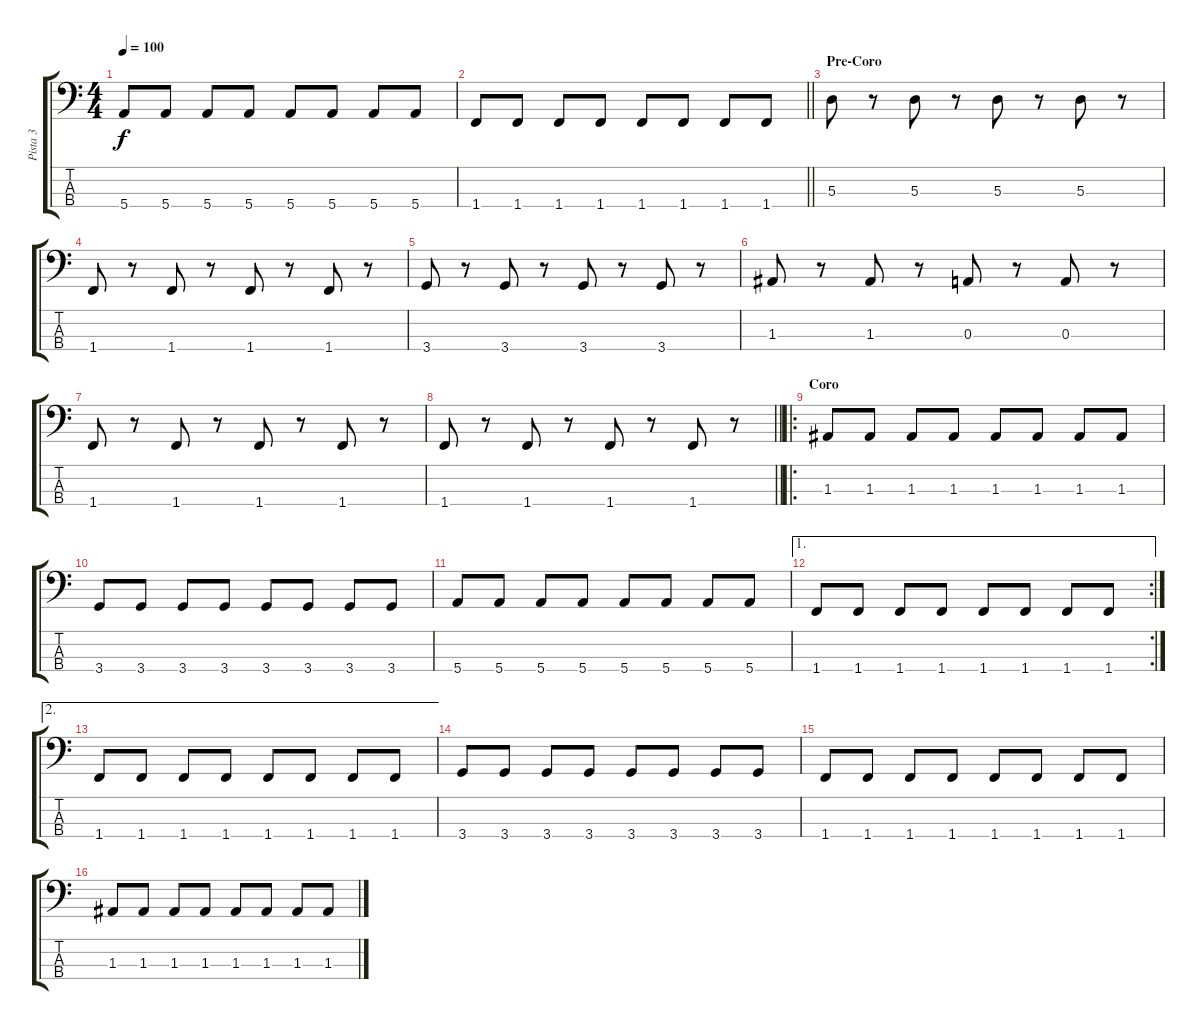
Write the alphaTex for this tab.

\track ("Pista 3" "Pista 3") {instrument electricbasspick}
\staff {score tabs}
\tuning (G2 D2 A1 E1) {hide}
\ts (4 4)
\tempo 100
\clef f4
\ks c
5.4.8{dy f} 5.4.8 5.4.8 5.4.8 5.4.8 5.4.8 5.4.8 5.4.8 |
\barLineRight lightlight
1.4.8 1.4.8 1.4.8 1.4.8 1.4.8 1.4.8 1.4.8 1.4.8 |
\section ("" "Pre-Coro")
5.3.8 r.8 5.3.8 r.8 5.3.8 r.8 5.3.8 r.8 |
1.4.8 r.8 1.4.8 r.8 1.4.8 r.8 1.4.8 r.8 |
3.4.8 r.8 3.4.8 r.8 3.4.8 r.8 3.4.8 r.8 |
1.3.8 r.8 1.3.8 r.8 0.3.8 r.8 0.3.8 r.8 |
1.4.8 r.8 1.4.8 r.8 1.4.8 r.8 1.4.8 r.8 |
\barLineRight lightlight
1.4.8 r.8 1.4.8 r.8 1.4.8 r.8 1.4.8 r.8 |
\ro
\section ("" "Coro")
1.3.8 1.3.8 1.3.8 1.3.8 1.3.8 1.3.8 1.3.8 1.3.8 |
3.4.8 3.4.8 3.4.8 3.4.8 3.4.8 3.4.8 3.4.8 3.4.8 |
5.4.8 5.4.8 5.4.8 5.4.8 5.4.8 5.4.8 5.4.8 5.4.8 |
\ae 1
\rc 2
1.4.8 1.4.8 1.4.8 1.4.8 1.4.8 1.4.8 1.4.8 1.4.8 |
\ae 2
1.4.8 1.4.8 1.4.8 1.4.8 1.4.8 1.4.8 1.4.8 1.4.8 |
3.4.8 3.4.8 3.4.8 3.4.8 3.4.8 3.4.8 3.4.8 3.4.8 |
1.4.8 1.4.8 1.4.8 1.4.8 1.4.8 1.4.8 1.4.8 1.4.8 |
1.3.8 1.3.8 1.3.8 1.3.8 1.3.8 1.3.8 1.3.8 1.3.8
